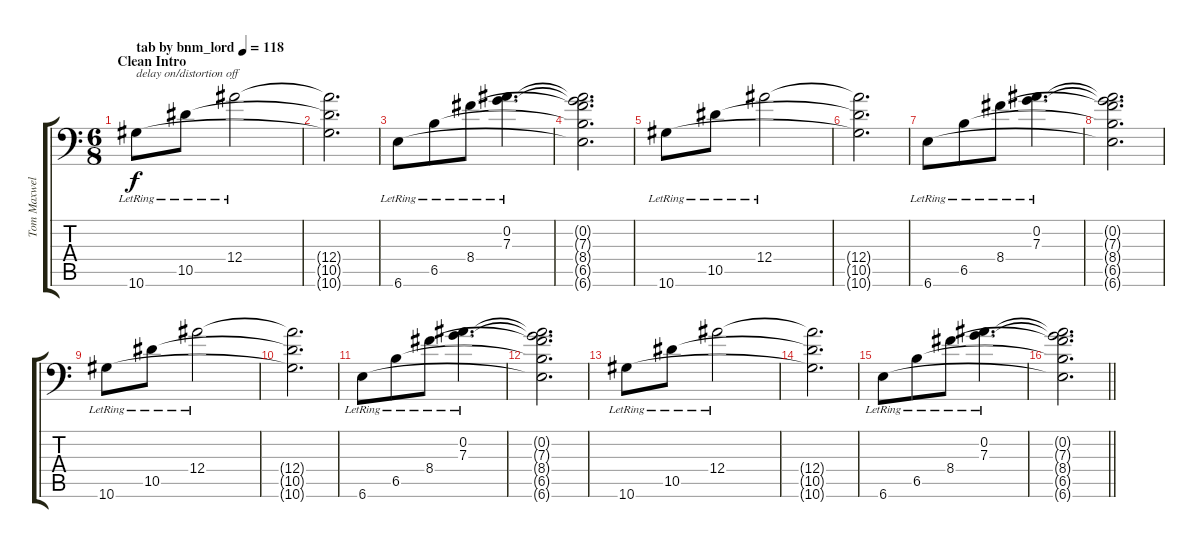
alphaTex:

\track ("Tom Maxwell [Riff]" "Tom Maxwel") {instrument acousticguitarsteel}
\staff {score tabs}
\tuning (C4 G3 Eb3 Bb2 F2 Bb1) {hide}
\ts (6 8)
\section ("" "Clean Intro")
\tempo (118 "tab by bnm_lord")
\clef f4
\ks c
10.6{lr}.8{txt "delay on/distortion off" dy f instrument acousticguitarsteel} 10.5{lr}.8 12.4{lr}.2 |
(12.4{t} 10.5{t} 10.6{t}).2{d} |
6.6{lr}.8 6.5{lr}.8 8.4{lr}.8 (0.2{lr} 7.3{lr}).4{d} |
(0.2{t} 7.3{t} 8.4{t} 6.5{t} 6.6{t}).2{d} |
10.6{lr}.8 10.5{lr}.8 12.4{lr}.2 |
(12.4{t} 10.5{t} 10.6{t}).2{d} |
6.6{lr}.8 6.5{lr}.8 8.4{lr}.8 (0.2{lr} 7.3{lr}).4{d} |
(0.2{t} 7.3{t} 8.4{t} 6.5{t} 6.6{t}).2{d} |
10.6{lr}.8 10.5{lr}.8 12.4{lr}.2 |
(12.4{t} 10.5{t} 10.6{t}).2{d} |
6.6{lr}.8 6.5{lr}.8 8.4{lr}.8 (0.2{lr} 7.3{lr}).4{d} |
(0.2{t} 7.3{t} 8.4{t} 6.5{t} 6.6{t}).2{d} |
10.6{lr}.8 10.5{lr}.8 12.4{lr}.2 |
(12.4{t} 10.5{t} 10.6{t}).2{d} |
6.6{lr}.8 6.5{lr}.8 8.4{lr}.8 (0.2{lr} 7.3{lr}).4{d} |
\barLineRight lightlight
(0.2{t} 7.3{t} 8.4{t} 6.5{t} 6.6{t}).2{d}
